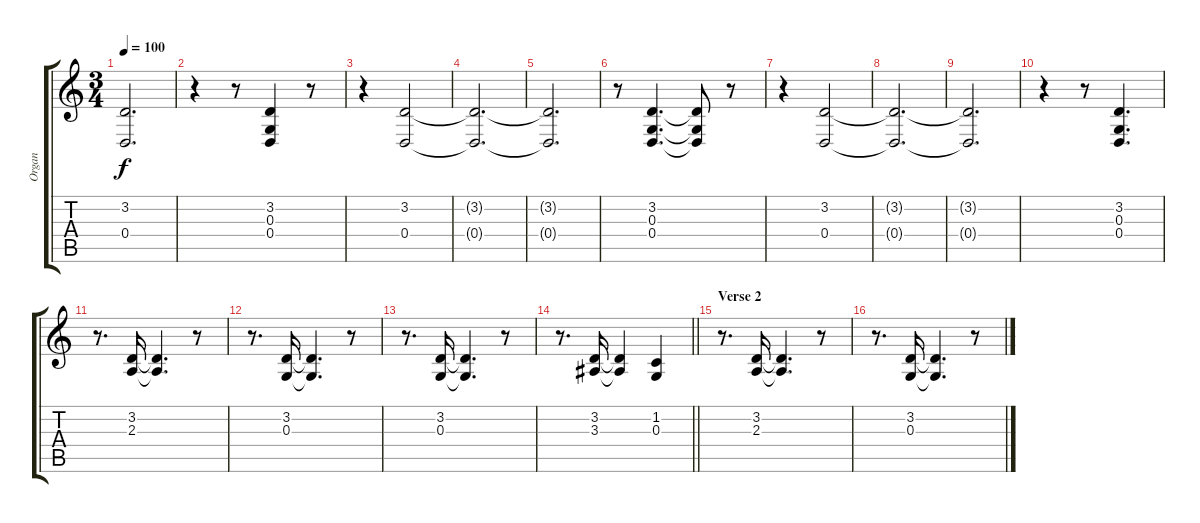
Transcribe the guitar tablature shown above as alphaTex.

\track ("Organ" "Organ") {instrument drawbarorgan}
\staff {score tabs}
\tuning (E4 B3 G3 D3 A2 E2) {hide}
\ts (3 4)
\tempo 100
\clef g2
\ks c
(3.2{t} 0.4{t}).2{d dy f} |
r.4 r.8 (3.2 0.3 0.4).4 r.8 |
r.4 (3.2 0.4).2 |
(3.2{t} 0.4{t}).2{d} |
(3.2{t} 0.4{t}).2{d} |
r.8 (3.2 0.3 0.4).4{d} (3.2{t} 0.3{t} 0.4{t}).8 r.8 |
r.4 (3.2 0.4).2 |
(3.2{t} 0.4{t}).2{d} |
(3.2{t} 0.4{t}).2{d} |
r.4 r.8 (3.2 0.3 0.4).4{d} |
r.8{d} (3.2 2.3).16 (3.2{t} 2.3{t}).4{d} r.8 |
r.8{d} (3.2 0.3).16 (3.2{t} 0.3{t}).4{d} r.8 |
r.8{d} (3.2 0.3).16 (3.2{t} 0.3{t}).4{d} r.8 |
\barLineRight lightlight
r.8{d} (3.2 3.3).16 (3.2{t} 3.3{t}).4 (1.2 0.3).4 |
\section ("" "Verse 2")
r.8{d} (3.2 2.3).16 (3.2{t} 2.3{t}).4{d} r.8 |
r.8{d} (3.2 0.3).16 (3.2{t} 0.3{t}).4{d} r.8
